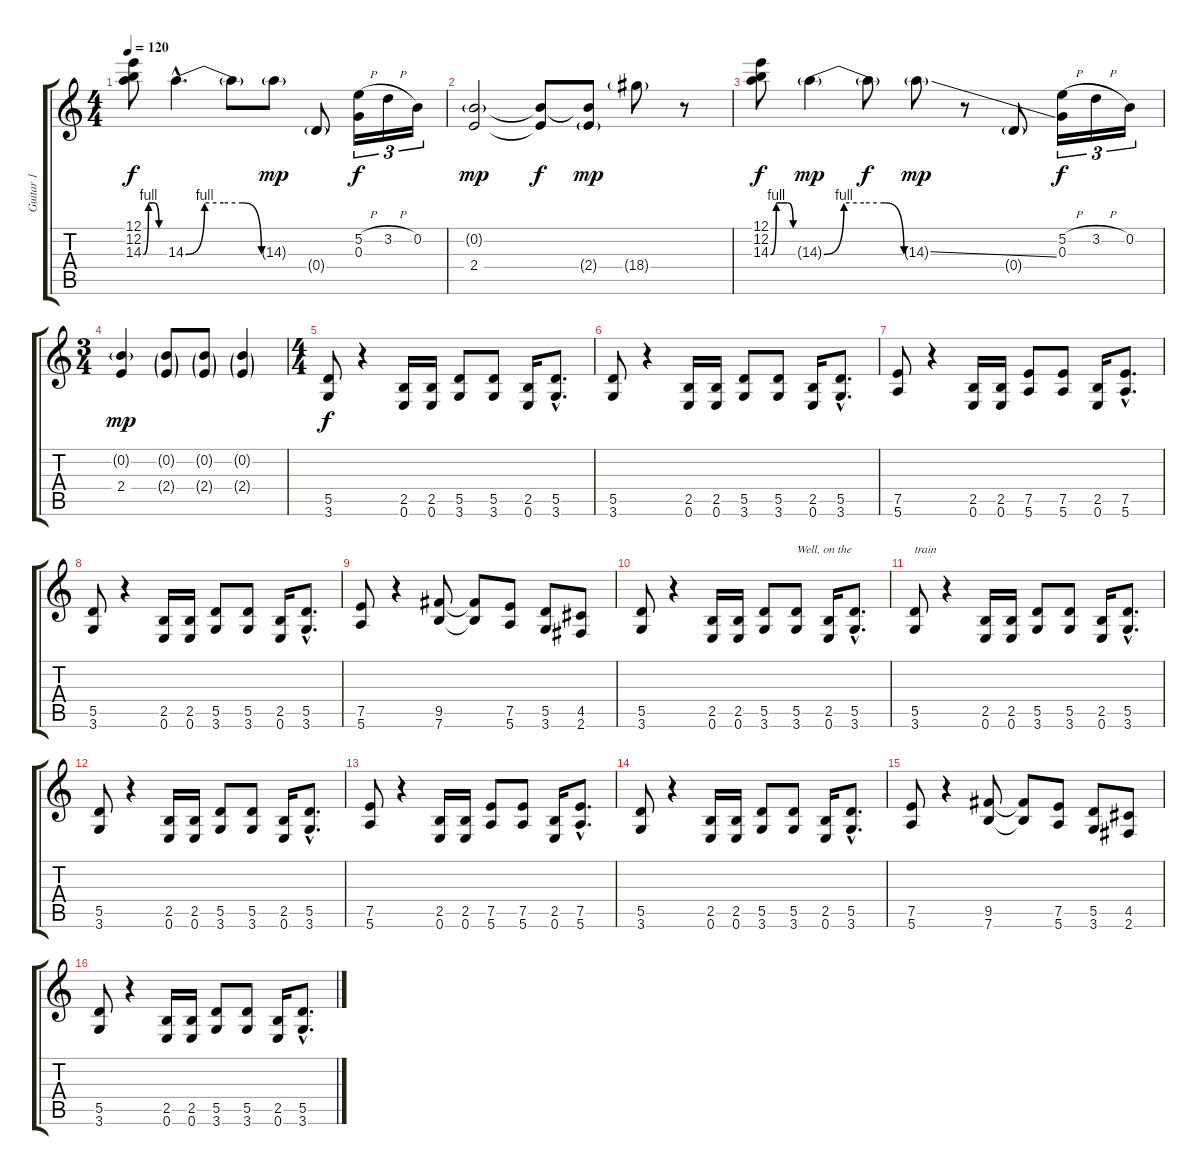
\track ("Guitar 1" "Guitar 1") {instrument overdrivenguitar}
\staff {score tabs}
\tuning (E4 B3 G3 D3 A2 E2) {hide}
\ts (4 4)
\tempo 120
\clef g2
\ks c
(12.1 12.2 14.3{be (custom 0 0 15 4 30 4 45 0 60 0)}).8{dy f instrument overdrivenguitar} 14.3{be (custom 0 0 15 4 30 4 45 4 60 0) hac}.4{d} 14.3{t}.8 14.3{g}.8{dy mp} 0.4{g}.8 (5.2{h} 0.3).16{tu (3 2) dy f} 3.2{h}.16{tu (3 2)} 0.2.16{tu (3 2)} |
(0.2{g} 2.4).2{dy mp} (0.2{t} 2.4{t}).8{dy f} (0.2{t} 2.4{g}).8{dy mp} 18.4{g}.8 r.8 |
(12.1 12.2 14.3{be (custom 0 0 15 4 30 4 45 4 60 0)}).8{dy f} 14.3{be (custom 0 0 15 4 30 4 45 4 60 0) g}.4{dy mp} 14.3{t}.8{dy f} 14.3{ss g}.8{dy mp} r.8 0.4{g}.8 (5.2{h} 0.3).16{tu (3 2) dy f} 3.2{h}.16{tu (3 2)} 0.2.16{tu (3 2)} |
\ts (3 4)
(0.2{g} 2.4).4{dy mp} (0.2{g} 2.4{g}).8 (0.2{g} 2.4{g}).8 (0.2{g} 2.4{g}).4 |
\ts (4 4)
(5.5 3.6).8{dy f} r.4 (2.5 0.6).16 (2.5 0.6).16 (5.5 3.6).8 (5.5 3.6).8 (2.5 0.6).16 (5.5{hac} 3.6{hac}).8{d} |
(5.5 3.6).8 r.4 (2.5 0.6).16 (2.5 0.6).16 (5.5 3.6).8 (5.5 3.6).8 (2.5 0.6).16 (5.5{hac} 3.6{hac}).8{d} |
(7.5 5.6).8 r.4 (2.5 0.6).16 (2.5 0.6).16 (7.5 5.6).8 (7.5 5.6).8 (2.5 0.6).16 (7.5{hac} 5.6{hac}).8{d} |
(5.5 3.6).8 r.4 (2.5 0.6).16 (2.5 0.6).16 (5.5 3.6).8 (5.5 3.6).8 (2.5 0.6).16 (5.5{hac} 3.6{hac}).8{d} |
(7.5 5.6).8 r.4 (9.5 7.6).8 (9.5{t} 7.6{t}).8 (7.5 5.6).8 (5.5 3.6).8 (4.5 2.6).8 |
(5.5 3.6).8 r.4 (2.5 0.6).16 (2.5 0.6).16 (5.5 3.6).8 (5.5 3.6).8{txt "Well, on the"} (2.5 0.6).16 (5.5{hac} 3.6{hac}).8{d} |
(5.5 3.6).8{txt "train"} r.4 (2.5 0.6).16 (2.5 0.6).16 (5.5 3.6).8 (5.5 3.6).8 (2.5 0.6).16 (5.5{hac} 3.6{hac}).8{d} |
(5.5 3.6).8 r.4 (2.5 0.6).16 (2.5 0.6).16 (5.5 3.6).8 (5.5 3.6).8 (2.5 0.6).16 (5.5{hac} 3.6{hac}).8{d} |
(7.5 5.6).8 r.4 (2.5 0.6).16 (2.5 0.6).16 (7.5 5.6).8 (7.5 5.6).8 (2.5 0.6).16 (7.5{hac} 5.6{hac}).8{d} |
(5.5 3.6).8 r.4 (2.5 0.6).16 (2.5 0.6).16 (5.5 3.6).8 (5.5 3.6).8 (2.5 0.6).16 (5.5{hac} 3.6{hac}).8{d} |
(7.5 5.6).8 r.4 (9.5 7.6).8 (9.5{t} 7.6{t}).8 (7.5 5.6).8 (5.5 3.6).8 (4.5 2.6).8 |
(5.5 3.6).8 r.4 (2.5 0.6).16 (2.5 0.6).16 (5.5 3.6).8 (5.5 3.6).8 (2.5 0.6).16 (5.5{hac} 3.6{hac}).8{d}
